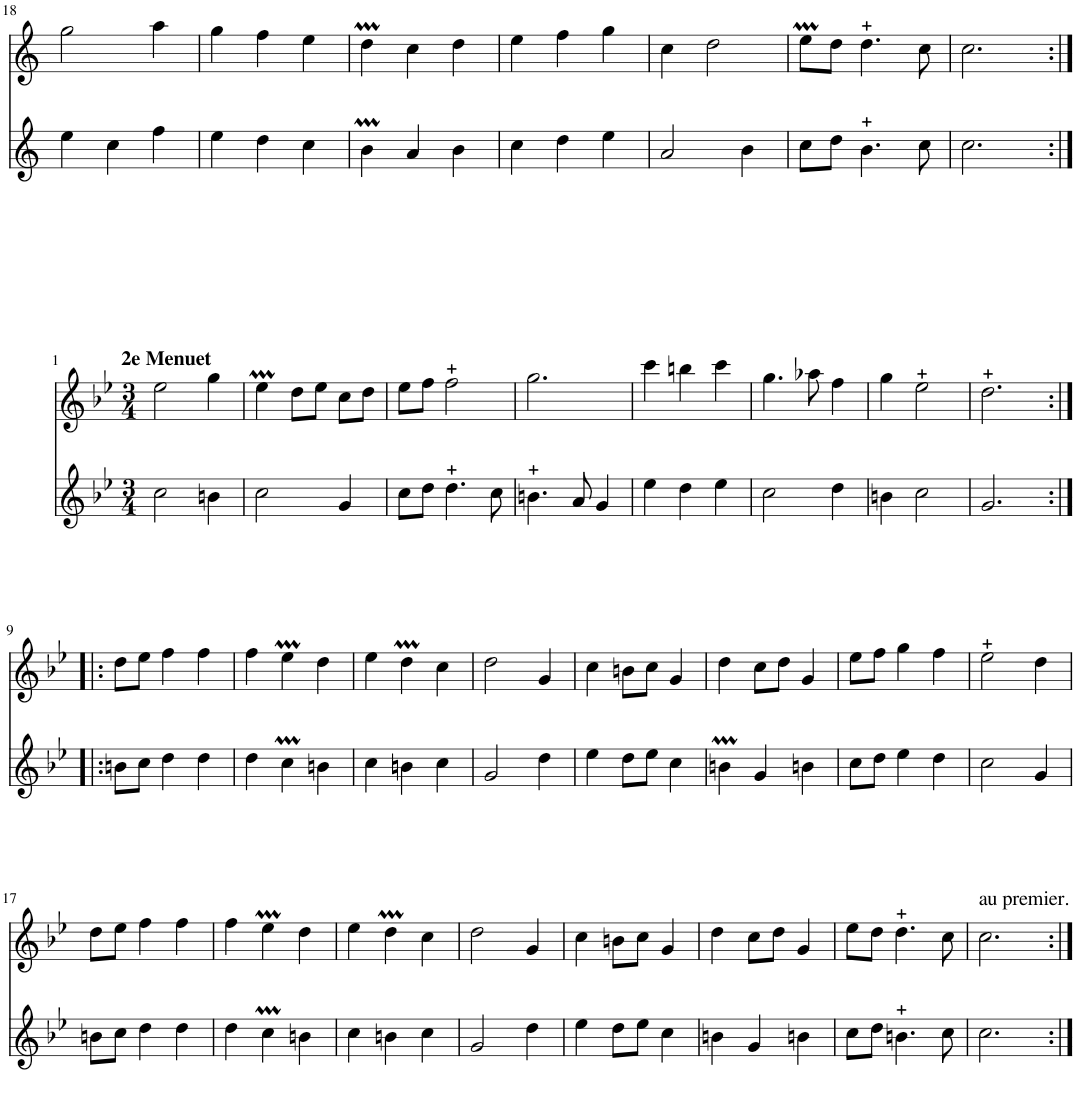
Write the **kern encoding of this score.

**kern	**kern
*part2	*part1
*staff2	*staff1
*I"Flute	*I"Flute
*I'Fl	*I'Fl
!!LO:PB:g=z
*clefG2	*clefG2
*k[]	*k[]
*M3/4	*M3/4
=18	=18
4ee\	2gg\
4cc\	.
4ff\	4aa\
=19	=19
4ee\	4gg\
4dd\	4ff\
4cc\	4ee\
=20	=20
4bm\	4ddM\
4a/	4cc\
4b\	4dd\
=21	=21
4cc\	4ee\
4dd\	4ff\
4ee\	4gg\
=22	=22
2a/	4cc\
.	2dd\
4b\	.
=23	=23
8cc\L	8eem\L
8dd\J	8dd\J
4.b\	4.dd\
8cc\	8cc\
=24	=24
2.cc\	2.cc\
!!LO:LB:g=z
=1:|!|:	=1:|!|:
*k[b-e-]	*k[b-e-]
*M3/4	*M3/4
!	!LO:TX:a:B:t=2e Menuet
2cc\	2ee-\
4bn\	4gg\
=2	=2
2cc\	4ee-M\
.	8dd\L
.	8ee-\J
4g/	8cc\L
.	8dd\J
=3	=3
8cc\L	8ee-\L
8dd\J	8ff\J
4.dd\	2ff\
8cc\	.
=4	=4
4.bn\	2.gg\
8a/	.
4g/	.
=5	=5
4ee-\	4ccc\
4dd\	4bbn\
4ee-\	4ccc\
=6	=6
2cc\	4.gg\
.	8aa-X\
4dd\	4ff\
=7	=7
4bn\	4gg\
2cc\	2ee-\
=8	=8
2.g/	2.dd\
!!LO:LB:g=z
=9:|!|:	=9:|!|:
8bn\L	8dd\L
8cc\J	8ee-\J
4dd\	4ff\
4dd\	4ff\
=10	=10
4dd\	4ff\
4ccM\	4ee-M\
4bn\	4dd\
=11	=11
4cc\	4ee-\
4bn\	4ddm\
4cc\	4cc\
=12	=12
2g/	2dd\
4dd\	4g/
=13	=13
4ee-\	4cc\
8dd\L	8bn\L
8ee-\J	8cc\J
4cc\	4g/
=14	=14
4bnm\	4dd\
4g/	8cc\L
.	8dd\J
4bn\	4g/
=15	=15
8cc\L	8ee-\L
8dd\J	8ff\J
4ee-\	4gg\
4dd\	4ff\
=16	=16
2cc\	2ee-\
4g/	4dd\
!!LO:LB:g=z
=17	=17
8bn\L	8dd\L
8cc\J	8ee-\J
4dd\	4ff\
4dd\	4ff\
=18	=18
4dd\	4ff\
4ccM\	4ee-M\
4bn\	4dd\
=19	=19
4cc\	4ee-\
4bn\	4ddm\
4cc\	4cc\
=20	=20
2g/	2dd\
4dd\	4g/
=21	=21
4ee-\	4cc\
8dd\L	8bn\L
8ee-\J	8cc\J
4cc\	4g/
=22	=22
4bn\	4dd\
4g/	8cc\L
.	8dd\J
4bn\	4g/
=23	=23
8cc\L	8ee-\L
8dd\J	8dd\J
4.bn\	4.dd\
8cc\	8cc\
=24	=24
!	!LO:TX:a:t=au premier.
2.cc\	2.cc\
=:|!	=:|!
*-	*-
